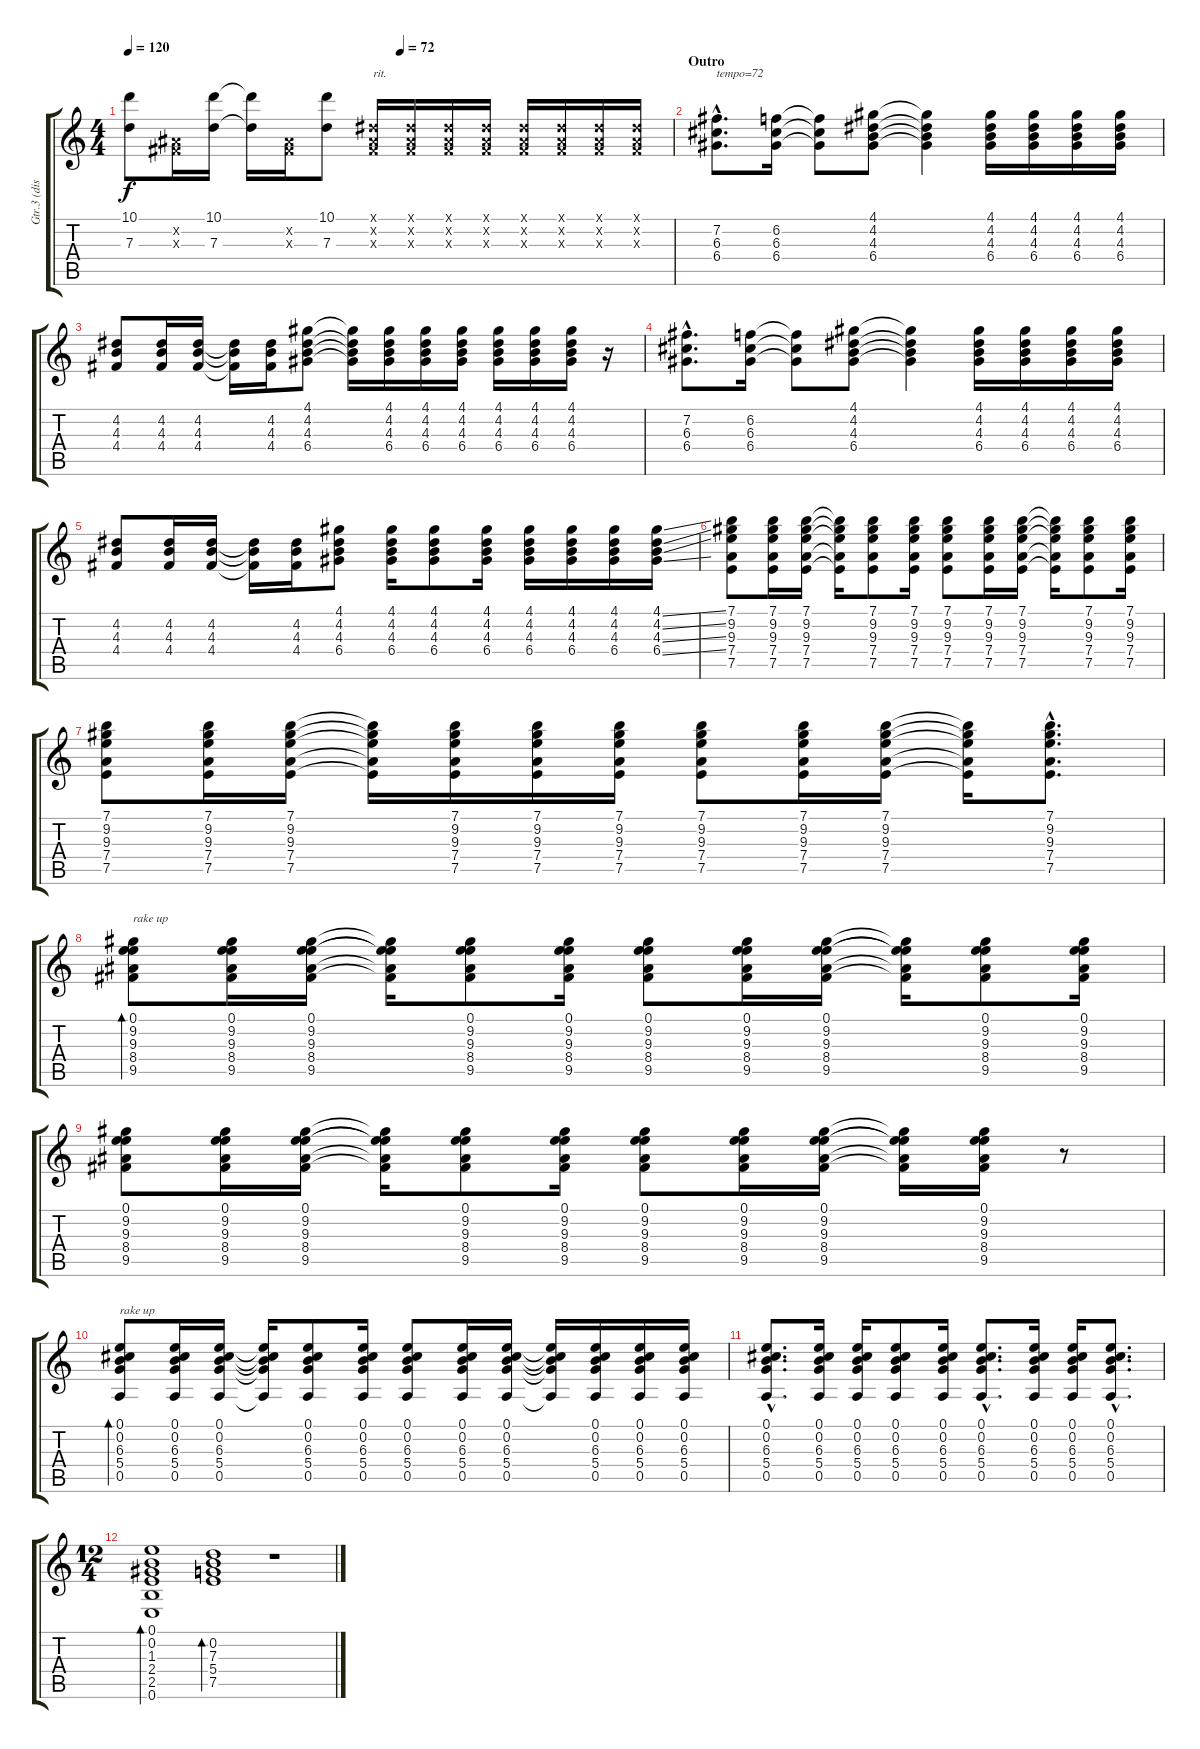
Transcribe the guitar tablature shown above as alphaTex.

\track ("Gtr.3 (dist.)" "Gtr.3 (dis") {instrument distortionguitar}
\staff {score tabs}
\tuning (E4 B3 G3 D3 A2 E2) {hide}
\ts (4 4)
\tempo 120
\tempo (72 0.5)
\clef g2
\ks c
(10.1 7.3).8{dy f} (-1.2{x} -1.3{x}).16 (10.1 7.3).16 (10.1{t} 7.3{t}).16 (-1.2{x} -1.3{x}).16 (10.1 7.3).8 (-1.1{x} -1.2{x} -1.3{x}).16{txt "rit."} (-1.1{x} -1.2{x} -1.3{x}).16 (-1.1{x} -1.2{x} -1.3{x}).16 (-1.1{x} -1.2{x} -1.3{x}).16 (-1.1{x} -1.2{x} -1.3{x}).16 (-1.1{x} -1.2{x} -1.3{x}).16 (-1.1{x} -1.2{x} -1.3{x}).16 (-1.1{x} -1.2{x} -1.3{x}).16 |
\section ("" "Outro")
(7.2{hac} 6.3{hac} 6.4{hac}).8{d txt "tempo=72" volume 11 instrument electricguitarjazz} (6.2 6.3 6.4).16 (6.2{t} 6.3{t} 6.4{t}).8 (4.1 4.2 4.3 6.4).8 (4.1{t} 4.2{t} 4.3{t} 6.4{t}).4 (4.1 4.2 4.3 6.4).16 (4.1 4.2 4.3 6.4).16 (4.1 4.2 4.3 6.4).16 (4.1 4.2 4.3 6.4).16 |
(4.2 4.3 4.4).8 (4.2 4.3 4.4).16 (4.2 4.3 4.4).16 (4.2{t} 4.3{t} 4.4{t}).16 (4.2 4.3 4.4).16 (4.1 4.2 4.3 6.4).8 (4.1{t} 4.2{t} 4.3{t} 6.4{t}).16 (4.1 4.2 4.3 6.4).16 (4.1 4.2 4.3 6.4).16 (4.1 4.2 4.3 6.4).16 (4.1 4.2 4.3 6.4).16 (4.1 4.2 4.3 6.4).16 (4.1 4.2 4.3 6.4).16 r.16 |
(7.2{hac} 6.3{hac} 6.4{hac}).8{d} (6.2 6.3 6.4).16 (6.2{t} 6.3{t} 6.4{t}).8 (4.1 4.2 4.3 6.4).8 (4.1{t} 4.2{t} 4.3{t} 6.4{t}).4 (4.1 4.2 4.3 6.4).16 (4.1 4.2 4.3 6.4).16 (4.1 4.2 4.3 6.4).16 (4.1 4.2 4.3 6.4).16 |
(4.2 4.3 4.4).8 (4.2 4.3 4.4).16 (4.2 4.3 4.4).16 (4.2{t} 4.3{t} 4.4{t}).16 (4.2 4.3 4.4).16 (4.1 4.2 4.3 6.4).8 (4.1 4.2 4.3 6.4).16 (4.1 4.2 4.3 6.4).8 (4.1 4.2 4.3 6.4).16 (4.1 4.2 4.3 6.4).16 (4.1 4.2 4.3 6.4).16 (4.1 4.2 4.3 6.4).16 (4.1{ss} 4.2{ss} 4.3{ss} 6.4{ss}).16 |
(7.1 9.2 9.3 7.4 7.5).8 (7.1 9.2 9.3 7.4 7.5).16 (7.1 9.2 9.3 7.4 7.5).16 (7.1{t} 9.2{t} 9.3{t} 7.4{t} 7.5{t}).16 (7.1 9.2 9.3 7.4 7.5).8 (7.1 9.2 9.3 7.4 7.5).16 (7.1 9.2 9.3 7.4 7.5).8 (7.1 9.2 9.3 7.4 7.5).16 (7.1 9.2 9.3 7.4 7.5).16 (7.1{t} 9.2{t} 9.3{t} 7.4{t} 7.5{t}).16 (7.1 9.2 9.3 7.4 7.5).8 (7.1 9.2 9.3 7.4 7.5).16 |
(7.1 9.2 9.3 7.4 7.5).8 (7.1 9.2 9.3 7.4 7.5).16 (7.1 9.2 9.3 7.4 7.5).16 (7.1{t} 9.2{t} 9.3{t} 7.4{t} 7.5{t}).16 (7.1 9.2 9.3 7.4 7.5).16 (7.1 9.2 9.3 7.4 7.5).16 (7.1 9.2 9.3 7.4 7.5).16 (7.1 9.2 9.3 7.4 7.5).8 (7.1 9.2 9.3 7.4 7.5).16 (7.1 9.2 9.3 7.4 7.5).16 (7.1{t} 9.2{t} 9.3{t} 7.4{t} 7.5{t}).16 (7.1{hac} 9.2{hac} 9.3{hac} 7.4{hac} 7.5{hac}).8{d} |
(0.1 9.2 9.3 8.4 9.5).8{bd 60 txt "rake up"} (0.1 9.2 9.3 8.4 9.5).16 (0.1 9.2 9.3 8.4 9.5).16 (0.1{t} 9.2{t} 9.3{t} 8.4{t} 9.5{t}).16 (0.1 9.2 9.3 8.4 9.5).8 (0.1 9.2 9.3 8.4 9.5).16 (0.1 9.2 9.3 8.4 9.5).8 (0.1 9.2 9.3 8.4 9.5).16 (0.1 9.2 9.3 8.4 9.5).16 (0.1{t} 9.2{t} 9.3{t} 8.4{t} 9.5{t}).16 (0.1 9.2 9.3 8.4 9.5).8 (0.1 9.2 9.3 8.4 9.5).16 |
(0.1 9.2 9.3 8.4 9.5).8 (0.1 9.2 9.3 8.4 9.5).16 (0.1 9.2 9.3 8.4 9.5).16 (0.1{t} 9.2{t} 9.3{t} 8.4{t} 9.5{t}).16 (0.1 9.2 9.3 8.4 9.5).8 (0.1 9.2 9.3 8.4 9.5).16 (0.1 9.2 9.3 8.4 9.5).8 (0.1 9.2 9.3 8.4 9.5).16 (0.1 9.2 9.3 8.4 9.5).16 (0.1{t} 9.2{t} 9.3{t} 8.4{t} 9.5{t}).16 (0.1 9.2 9.3 8.4 9.5).16 r.8 |
(0.1 0.2 6.3 5.4 0.5).8{bd 120 txt "rake up"} (0.1 0.2 6.3 5.4 0.5).16 (0.1 0.2 6.3 5.4 0.5).16 (0.1{t} 0.2{t} 6.3{t} 5.4{t} 0.5{t}).16 (0.1 0.2 6.3 5.4 0.5).8 (0.1 0.2 6.3 5.4 0.5).16 (0.1 0.2 6.3 5.4 0.5).8 (0.1 0.2 6.3 5.4 0.5).16 (0.1 0.2 6.3 5.4 0.5).16 (0.1{t} 0.2{t} 6.3{t} 5.4{t} 0.5{t}).16 (0.1 0.2 6.3 5.4 0.5).16 (0.1 0.2 6.3 5.4 0.5).16 (0.1 0.2 6.3 5.4 0.5).16 |
(0.1{hac} 0.2{hac} 6.3{hac} 5.4{hac} 0.5{hac}).8{d} (0.1 0.2 6.3 5.4 0.5).16 (0.1 0.2 6.3 5.4 0.5).16 (0.1 0.2 6.3 5.4 0.5).8 (0.1 0.2 6.3 5.4 0.5).16 (0.1{hac} 0.2{hac} 6.3{hac} 5.4{hac} 0.5{hac}).8{d} (0.1 0.2 6.3 5.4 0.5).16 (0.1 0.2 6.3 5.4 0.5).16 (0.1{hac} 0.2{hac} 6.3{hac} 5.4{hac} 0.5{hac}).8{d} |
\ts (12 4)
(0.1 0.2 1.3 2.4 2.5 0.6).1{bd 480} (0.2 7.3 5.4 7.5).1{bd 240} r.1
